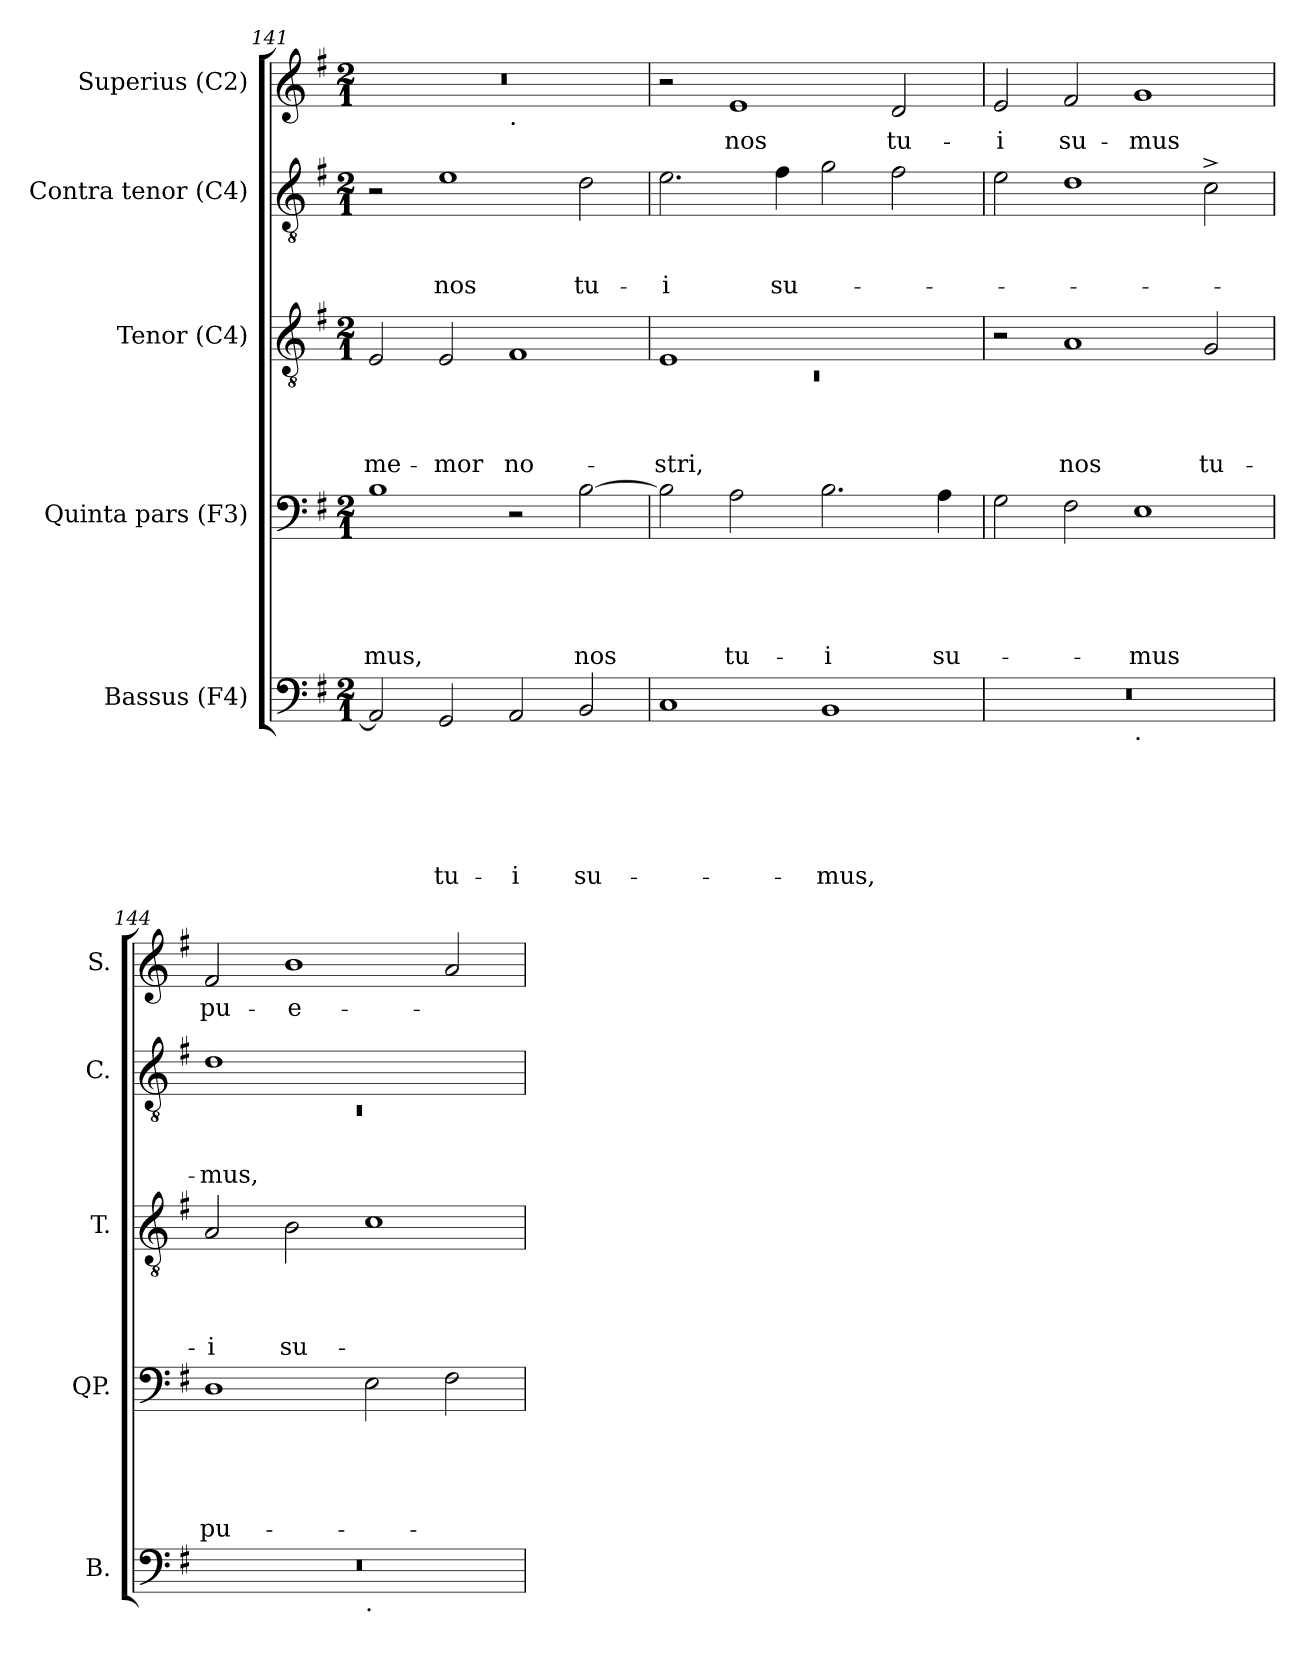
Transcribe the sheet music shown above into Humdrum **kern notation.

**kern	**text	**text	**text	**text	**text	**text	**kern	**text	**text	**text	**text	**text	**kern	**text	**text	**text	**text	**kern	**text	**text	**text	**kern	**text
*part5	*part5	*part5	*part5	*part5	*part5	*part5	*part4	*part4	*part4	*part4	*part4	*part4	*part3	*part3	*part3	*part3	*part3	*part2	*part2	*part2	*part2	*part1	*part1
*staff5	*staff5	*staff5	*staff5	*staff5	*staff5	*staff5	*staff4	*staff4	*staff4	*staff4	*staff4	*staff4	*staff3	*staff3	*staff3	*staff3	*staff3	*staff2	*staff2	*staff2	*staff2	*staff1	*staff1
*I"Bassus (F4)	*	*	*	*	*	*	*I"Quinta pars (F3)	*	*	*	*	*	*I"Tenor (C4)	*	*	*	*	*I"Contra tenor (C4)	*	*	*	*I"Superius (C2)	*
*I'B.	*	*	*	*	*	*	*I'QP.	*	*	*	*	*	*I'T.	*	*	*	*	*I'C.	*	*	*	*I'S.	*
*clefF4	*	*	*	*	*	*	*clefF4	*	*	*	*	*	*clefGv2	*	*	*	*	*clefGv2	*	*	*	*clefG2	*
*k[f#]	*	*	*	*	*	*	*k[f#]	*	*	*	*	*	*k[f#]	*	*	*	*	*k[f#]	*	*	*	*k[f#]	*
*G:	*	*	*	*	*	*	*G:	*	*	*	*	*	*G:	*	*	*	*	*G:	*	*	*	*G:	*
*M2/1	*	*	*	*	*	*	*M2/1	*	*	*	*	*	*M2/1	*	*	*	*	*M2/1	*	*	*	*M2/1	*
=141	=141	=141	=141	=141	=141	=141	=141	=141	=141	=141	=141	=141	=141	=141	=141	=141	=141	=141	=141	=141	=141	=141	=141
!	!	!	!	!	!	!	!	!	!	!	!	!LO:LY:b	!	!	!	!	!LO:LY:b	!	!	!	!	!	!
*	*	*	*	*	*	*	*	*	*	*	*	*	*	*	*	*	*	*	*	*	*	*^	*
2AA/]	.	.	.	.	.	.	1B	.	.	.	.	-mus,	2E/	.	.	.	me-	2r	.	.	.	0r	1ryy	.
!	!	!	!	!	!	!LO:LY:b	!	!	!	!	!	!	!	!	!	!	!LO:LY:b	!	!	!	!LO:LY:b	!	!	!
2GG/	.	.	.	.	.	tu-	.	.	.	.	.	.	2E/	.	.	.	-mor	1e	.	.	nos	.	.	.
!	!	!	!	!	!	!	!	!	!	!	!	!	!	!	!	!	!	!	!	!	!	!	!LO:TX:b:t=.	!
!	!	!	!	!	!	!LO:LY:b	!	!	!	!	!	!	!	!	!	!	!LO:LY:b	!	!	!	!	!	!	!
2AA/	.	.	.	.	.	-i	2r	.	.	.	.	.	1F#	.	.	.	no-	.	.	.	.	.	1ryy	.
!	!	!	!	!	!	!LO:LY:b	!	!	!	!	!	!LO:LY:b	!	!	!	!	!	!	!	!	!LO:LY:b	!	!	!
2BB/	.	.	.	.	.	su-	[>2B\	.	.	.	.	nos	.	.	.	.	.	2d\	.	.	tu-	.	.	.
=142	=142	=142	=142	=142	=142	=142	=142	=142	=142	=142	=142	=142	=142	=142	=142	=142	=142	=142	=142	=142	=142	=142	=142	=142
*	*	*	*	*	*	*	*	*	*	*	*	*	*^	*	*	*	*	*	*	*	*	*	*	*
!	!	!	!	!	!	!	!	!	!	!	!	!	!	!LO:N:vis=1	!	!	!	!LO:LY:b	!	!	!	!LO:LY:b	!	!	!
*	*	*	*	*	*	*	*	*	*	*	*	*	*	*	*	*	*	*	*	*	*	*	*v	*v	*
1C	.	.	.	.	.	.	2B\]	.	.	.	.	.	1E	0rC	.	.	.	-stri,	2.e\	.	.	-i	2r	.
!	!	!	!	!	!	!	!	!	!	!	!	!LO:LY:b	!	!	!	!	!	!	!	!	!	!	!	!LO:LY:b
.	.	.	.	.	.	.	2A\	.	.	.	.	tu-	.	.	.	.	.	.	.	.	.	.	1e	nos
!	!	!	!	!	!	!	!	!	!	!	!	!	!	!	!	!	!	!	!	!	!	!LO:LY:b	!	!
.	.	.	.	.	.	.	.	.	.	.	.	.	.	.	.	.	.	.	4f#\	.	.	su-	.	.
!	!	!	!	!	!	!LO:LY:b	!	!	!	!	!	!LO:LY:b	!	!	!	!	!	!	!	!	!	!	!	!
1BB	.	.	.	.	.	-mus,	2.B\	.	.	.	.	-i	1ryy	.	.	.	.	.	2g\	.	.	.	.	.
!	!	!	!	!	!	!	!	!	!	!	!	!	!	!	!	!	!	!	!	!	!	!	!	!LO:LY:b
.	.	.	.	.	.	.	.	.	.	.	.	.	.	.	.	.	.	.	2f#\	.	.	.	2d/	tu-
!	!	!	!	!	!	!	!	!	!	!	!	!LO:LY:b	!	!	!	!	!	!	!	!	!	!	!	!
.	.	.	.	.	.	.	4A\	.	.	.	.	su-	.	.	.	.	.	.	.	.	.	.	.	.
*	*	*	*	*	*	*	*	*	*	*	*	*	*v	*v	*	*	*	*	*	*	*	*	*	*
=143	=143	=143	=143	=143	=143	=143	=143	=143	=143	=143	=143	=143	=143	=143	=143	=143	=143	=143	=143	=143	=143	=143	=143
!	!	!	!	!	!	!	!	!	!	!	!	!	!	!	!	!	!	!	!	!	!	!	!LO:LY:b
*^	*	*	*	*	*	*	*	*	*	*	*	*	*	*	*	*	*	*	*	*	*	*	*
0r	1ryy	.	.	.	.	.	.	2G\	.	.	.	.	.	2r	.	.	.	.	2e\	.	.	.	2e/	-i
!	!	!	!	!	!	!	!	!	!	!	!	!	!	!	!	!	!	!LO:LY:b	!	!	!	!	!	!LO:LY:b
.	.	.	.	.	.	.	.	2F#\	.	.	.	.	.	1A	.	.	.	nos	1d	.	.	.	2f#/	su-
!	!LO:TX:b:t=.	!	!	!	!	!	!	!	!	!	!	!	!	!	!	!	!	!	!	!	!	!	!	!
!	!	!	!	!	!	!	!	!	!	!	!	!	!LO:LY:b	!	!	!	!	!	!	!	!	!	!	!LO:LY:b
.	1ryy	.	.	.	.	.	.	1E	.	.	.	.	-mus	.	.	.	.	.	.	.	.	.	1g	-mus
!	!	!	!	!	!	!	!	!	!	!	!	!	!	!	!	!	!	!LO:LY:b	!	!	!	!	!	!
.	.	.	.	.	.	.	.	.	.	.	.	.	.	2G/	.	.	.	tu-	2c^>\	.	.	.	.	.
!!LO:LB:g=z
=144	=144	=144	=144	=144	=144	=144	=144	=144	=144	=144	=144	=144	=144	=144	=144	=144	=144	=144	=144	=144	=144	=144	=144	=144
*	*	*	*	*	*	*	*	*	*	*	*	*	*	*	*	*	*	*	*^	*	*	*	*	*
!	!	!	!	!	!	!	!	!	!	!	!	!	!LO:LY:b	!	!	!	!	!LO:LY:b	!	!LO:N:vis=1	!	!	!LO:LY:b	!	!LO:LY:b
0r	1ryy	.	.	.	.	.	.	1D	.	.	.	.	pu-	2A/	.	.	.	-i	1d	0rC	.	.	-mus,	2f#/	pu-
!	!	!	!	!	!	!	!	!	!	!	!	!	!	!	!	!	!	!LO:LY:b	!	!	!	!	!	!	!LO:LY:b:rj
.	.	.	.	.	.	.	.	.	.	.	.	.	.	2B\	.	.	.	su-	.	.	.	.	.	1b	-e-
!	!LO:TX:b:t=.	!	!	!	!	!	!	!	!	!	!	!	!	!	!	!	!	!	!	!	!	!	!	!	!
.	1ryy	.	.	.	.	.	.	2E\	.	.	.	.	.	1c	.	.	.	.	1ryy	.	.	.	.	.	.
.	.	.	.	.	.	.	.	2F#\	.	.	.	.	.	.	.	.	.	.	.	.	.	.	.	2a/	.
*v	*v	*	*	*	*	*	*	*	*	*	*	*	*	*	*	*	*	*	*v	*v	*	*	*	*	*
=	=	=	=	=	=	=	=	=	=	=	=	=	=	=	=	=	=	=	=	=	=	=	=
*-	*-	*-	*-	*-	*-	*-	*-	*-	*-	*-	*-	*-	*-	*-	*-	*-	*-	*-	*-	*-	*-	*-	*-
